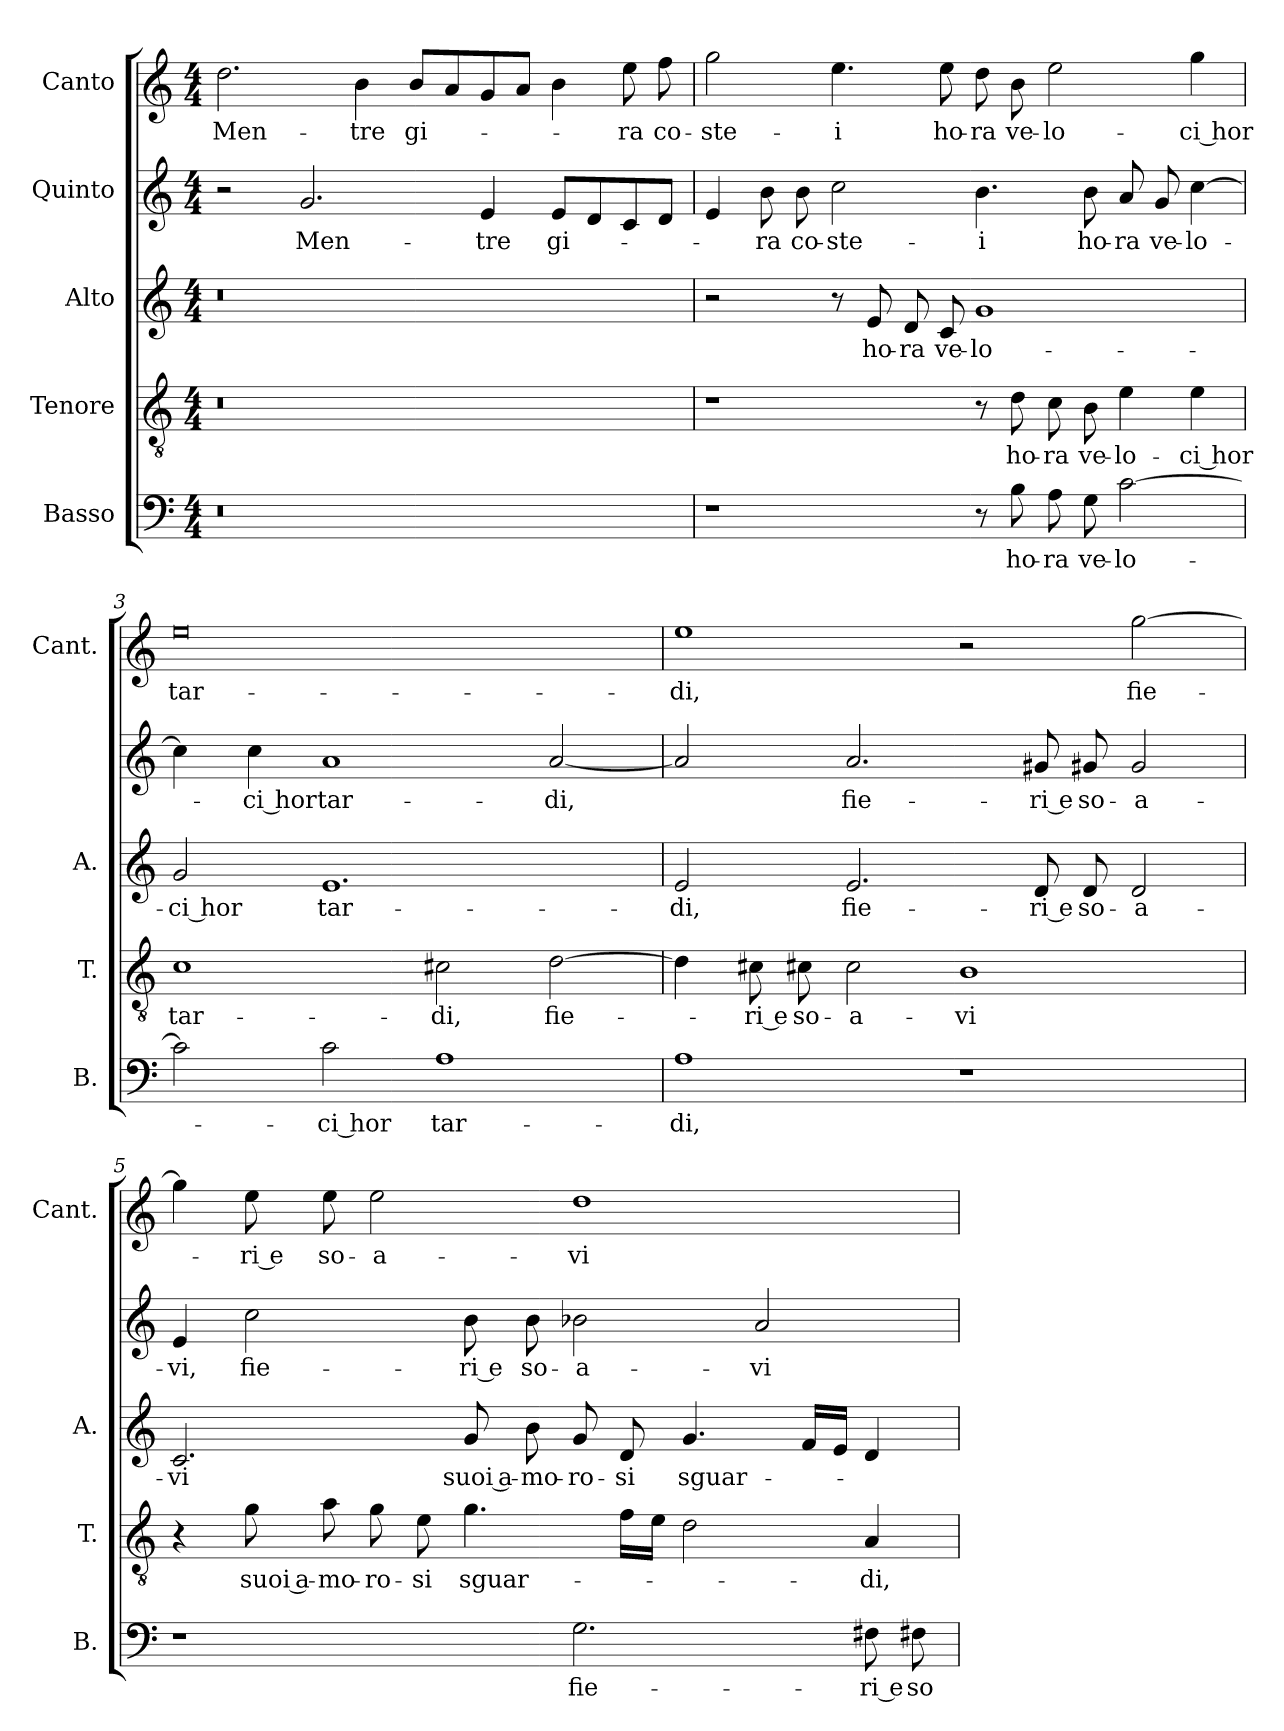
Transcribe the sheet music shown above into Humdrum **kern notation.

**kern	**text	**kern	**text	**kern	**text	**kern	**text	**kern	**text
*part5	*part5	*part4	*part4	*part3	*part3	*part2	*part2	*part1	*part1
*staff5	*staff5	*staff4	*staff4	*staff3	*staff3	*staff2	*staff2	*staff1	*staff1
*I"Basso	*	*I"Tenore	*	*I"Alto	*	*I"Quinto	*	*I"Canto	*
*I'B.	*	*I'T.	*	*I'A.	*	*	*	*I'Cant.	*
*clefF4	*	*clefGv2	*	*clefG2	*	*clefG2	*	*clefG2	*
*k[]	*	*k[]	*	*k[]	*	*k[]	*	*k[]	*
*C:	*	*C:	*	*C:	*	*C:	*	*C:	*
*M4/4	*	*M4/4	*	*M4/4	*	*M4/4	*	*M4/4	*
=1	=1	=1	=1	=1	=1	=1	=1	=1	=1
!LO:N:vis=0	!	!LO:N:vis=0	!	!LO:N:vis=0	!	!	!	!	!
1r	.	1r	.	1r	.	2r	.	2.dd\	Men-
.	.	.	.	.	.	2.g/	Men-	.	.
.	.	.	.	.	.	.	.	4b\	-tre
1ryy	.	1ryy	.	1ryy	.	.	.	8b/L	gi-
.	.	.	.	.	.	.	.	8a/	.
.	.	.	.	.	.	4e/	-tre	8g/	.
.	.	.	.	.	.	.	.	8a/J	.
.	.	.	.	.	.	8e/L	gi-	4b\	.
.	.	.	.	.	.	8d/	.	.	.
.	.	.	.	.	.	8c/	.	8ee\	-ra
.	.	.	.	.	.	8d/J	.	8ff\	co-
=2	=2	=2	=2	=2	=2	=2	=2	=2	=2
1r	.	1r	.	2r	.	4e/	.	2gg\	-ste-
.	.	.	.	.	.	8b\	-ra	.	.
.	.	.	.	.	.	8b\	co-	.	.
.	.	.	.	8r	.	2cc\	-ste-	4.ee\	-i
.	.	.	.	8e/	ho-	.	.	.	.
.	.	.	.	8d/	-ra	.	.	.	.
.	.	.	.	8c/	ve-	.	.	8ee\	ho-
8r	.	8r	.	1g/	-lo-	4.b\	-i	8dd\	-ra
8B\	ho-	8d\	ho-	.	.	.	.	8b\	ve-
8A\	-ra	8c\	-ra	.	.	.	.	2ee\	-lo-
8G\	ve-	8B\	ve-	.	.	8b\	ho-	.	.
[2c\	-lo-	4e\	-lo-	.	.	8a/	-ra	.	.
.	.	.	.	.	.	8g/	ve-	.	.
.	.	4e\	-ci hor	.	.	[4cc\	-lo-	4gg\	-ci hor
=3	=3	=3	=3	=3	=3	=3	=3	=3	=3
2c\]	.	1c\	tar-	2g/	-ci hor	4cc\]	.	0ee\	tar-
.	.	.	.	.	.	4cc\	-ci hor	.	.
2c\	-ci hor	.	.	1.e/	tar-	1a/	tar-	.	.
1A\	tar-	2c#X\	-di,	.	.	.	.	.	.
.	.	[2d\	fie-	.	.	[2a/	-di,	.	.
=4	=4	=4	=4	=4	=4	=4	=4	=4	=4
1A\	-di,	4d\]	.	2e/	-di,	2a/]	.	1ee\	-di,
.	.	8c#X\	-ri e	.	.	.	.	.	.
.	.	8c#X\	so-	.	.	.	.	.	.
.	.	2c#\	-a-	2.e/	fie-	2.a/	fie-	.	.
1r	.	1B\	-vi	.	.	.	.	2r	.
.	.	.	.	8d/	-ri e	8g#X/	-ri e	.	.
.	.	.	.	8d/	so-	8g#X/	so-	.	.
.	.	.	.	2d/	-a-	2g#/	-a-	[2gg\	fie-
=5	=5	=5	=5	=5	=5	=5	=5	=5	=5
1r	.	4r	.	2.c/	-vi	4e/	-vi,	4gg\]	.
.	.	8g\	suoi a-	.	.	2cc\	fie-	8ee\	-ri e
.	.	8a\	-mo-	.	.	.	.	8ee\	so-
.	.	8g\	-ro-	.	.	.	.	2ee\	-a-
.	.	8e\	-si	.	.	.	.	.	.
.	.	4.g\	sguar-	8g/	suoi a-	8b\	-ri e	.	.
.	.	.	.	8b\	-mo-	8b\	so-	.	.
2.G\	fie-	.	.	8g/	-ro-	2b-X\	-a-	1dd\	-vi
.	.	16f\LL	.	8d/	-si	.	.	.	.
.	.	16e\JJ	.	.	.	.	.	.	.
.	.	2d\	.	4.g/	sguar-	.	.	.	.
.	.	.	.	.	.	2a/	-vi	.	.
.	.	.	.	16f/LL	.	.	.	.	.
.	.	.	.	16e/JJ	.	.	.	.	.
8F#X\	-ri e	4A/	-di,	4d/	.	.	.	.	.
8F#X\	so-	.	.	.	.	.	.	.	.
=	=	=	=	=	=	=	=	=	=
*-	*-	*-	*-	*-	*-	*-	*-	*-	*-
